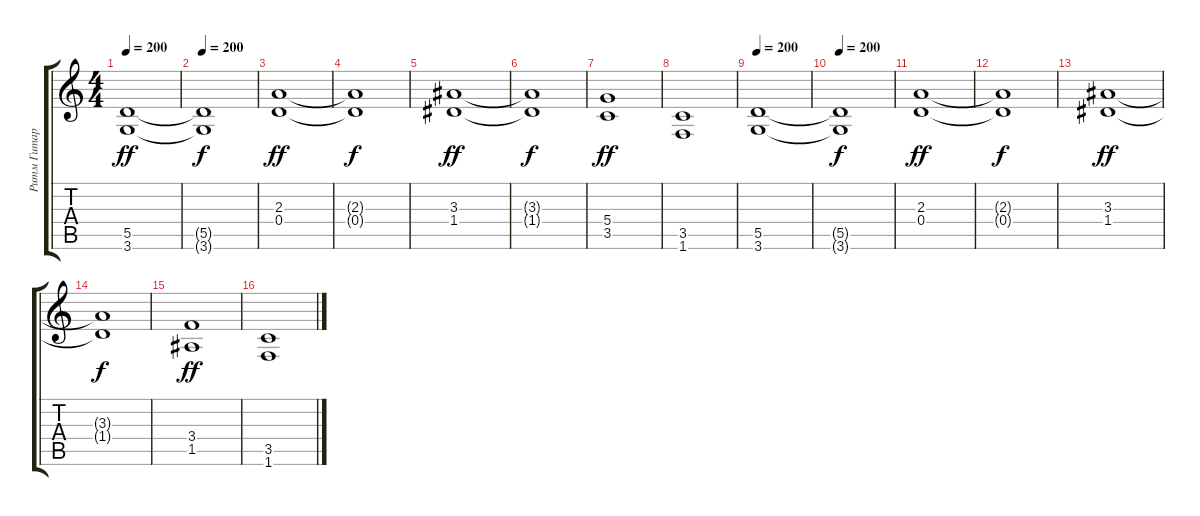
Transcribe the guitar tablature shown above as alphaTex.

\track ("Ритм Гитара" "Ритм Гитар") {instrument distortionguitar}
\staff {score tabs}
\tuning (E4 B3 G3 D3 A2 E2) {hide}
\ts (4 4)
\tempo 200
\clef g2
\ks c
(5.5 3.6).1{dy ff} |
\tempo 200
(5.5{t} 3.6{t}).1{dy f} |
(2.3 0.4).1{dy ff} |
(2.3{t} 0.4{t}).1{dy f} |
(3.3 1.4).1{dy ff} |
(3.3{t} 1.4{t}).1{dy f} |
(5.4 3.5).1{dy ff} |
(3.5 1.6).1 |
\tempo 200
(5.5 3.6).1 |
\tempo 200
(5.5{t} 3.6{t}).1{dy f} |
(2.3 0.4).1{dy ff} |
(2.3{t} 0.4{t}).1{dy f} |
(3.3 1.4).1{dy ff} |
(3.3{t} 1.4{t}).1{dy f} |
(3.4 1.5).1{dy ff} |
(3.5 1.6).1
